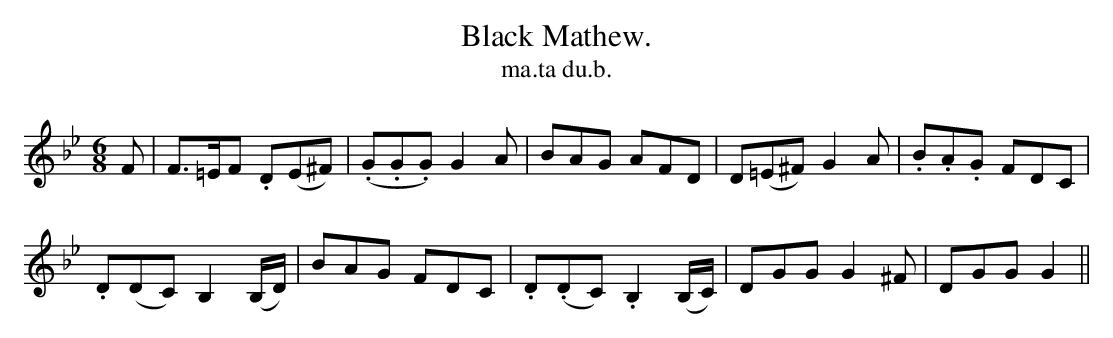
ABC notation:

X:1
T: Black Mathew.
T: ma.ta du.b.
M: 6/8
L: 1/8
K: Gm
F|F>=EF .D(E^F)|(.G.G.G) G2 A|BAG AFD|D(=E^F) G2 A|.B.A.G FDC|
.D(DC) B,2 (B,/D/)|BAG FDC|.D(.DC).B,2 (B,/C/)|DGG G2 ^F|DGG G2||
